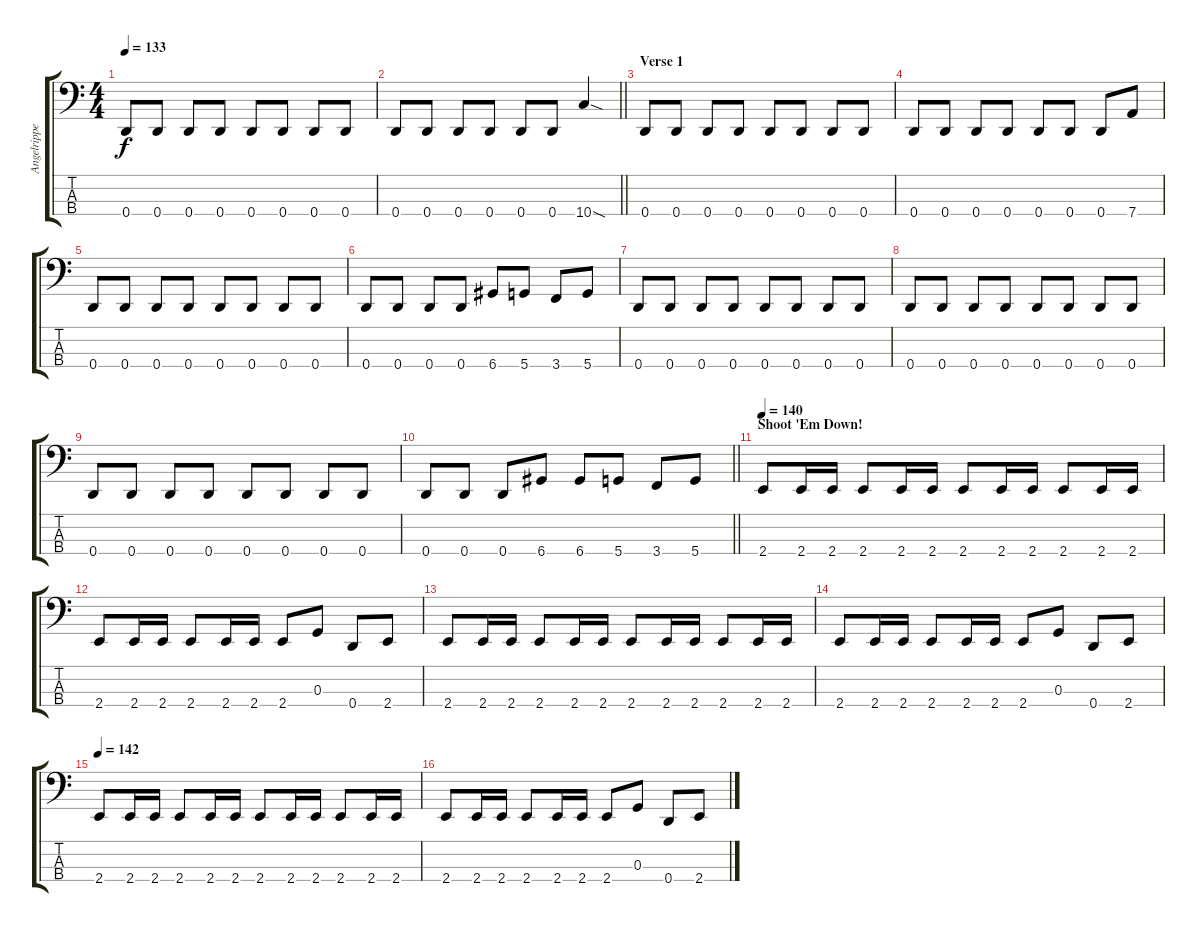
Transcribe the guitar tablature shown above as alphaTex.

\track ("Angelripper" "Angelrippe") {instrument electricbasspick}
\staff {score tabs}
\tuning (F2 C2 G1 D1) {hide}
\ts (4 4)
\tempo 133
\clef f4
\ks c
0.4.8{dy f} 0.4.8 0.4.8 0.4.8 0.4.8 0.4.8 0.4.8 0.4.8 |
\barLineRight lightlight
0.4.8 0.4.8 0.4.8 0.4.8 0.4.8 0.4.8 10.4{sod}.4 |
\section ("" "Verse 1")
0.4.8 0.4.8 0.4.8 0.4.8 0.4.8 0.4.8 0.4.8 0.4.8 |
0.4.8 0.4.8 0.4.8 0.4.8 0.4.8 0.4.8 0.4.8 7.4.8 |
0.4.8 0.4.8 0.4.8 0.4.8 0.4.8 0.4.8 0.4.8 0.4.8 |
0.4.8 0.4.8 0.4.8 0.4.8 6.4.8 5.4.8 3.4.8 5.4.8 |
0.4.8 0.4.8 0.4.8 0.4.8 0.4.8 0.4.8 0.4.8 0.4.8 |
0.4.8 0.4.8 0.4.8 0.4.8 0.4.8 0.4.8 0.4.8 0.4.8 |
0.4.8 0.4.8 0.4.8 0.4.8 0.4.8 0.4.8 0.4.8 0.4.8 |
\barLineRight lightlight
0.4.8 0.4.8 0.4.8 6.4.8 6.4.8 5.4.8 3.4.8 5.4.8 |
\section ("" "Shoot 'Em Down!")
\tempo 140
2.4.8 2.4.16 2.4.16 2.4.8 2.4.16 2.4.16 2.4.8 2.4.16 2.4.16 2.4.8 2.4.16 2.4.16 |
2.4.8 2.4.16 2.4.16 2.4.8 2.4.16 2.4.16 2.4.8 0.3.8 0.4.8 2.4.8 |
2.4.8 2.4.16 2.4.16 2.4.8 2.4.16 2.4.16 2.4.8 2.4.16 2.4.16 2.4.8 2.4.16 2.4.16 |
2.4.8 2.4.16 2.4.16 2.4.8 2.4.16 2.4.16 2.4.8 0.3.8 0.4.8 2.4.8 |
\tempo 142
2.4.8 2.4.16 2.4.16 2.4.8 2.4.16 2.4.16 2.4.8 2.4.16 2.4.16 2.4.8 2.4.16 2.4.16 |
2.4.8 2.4.16 2.4.16 2.4.8 2.4.16 2.4.16 2.4.8 0.3.8 0.4.8 2.4.8
